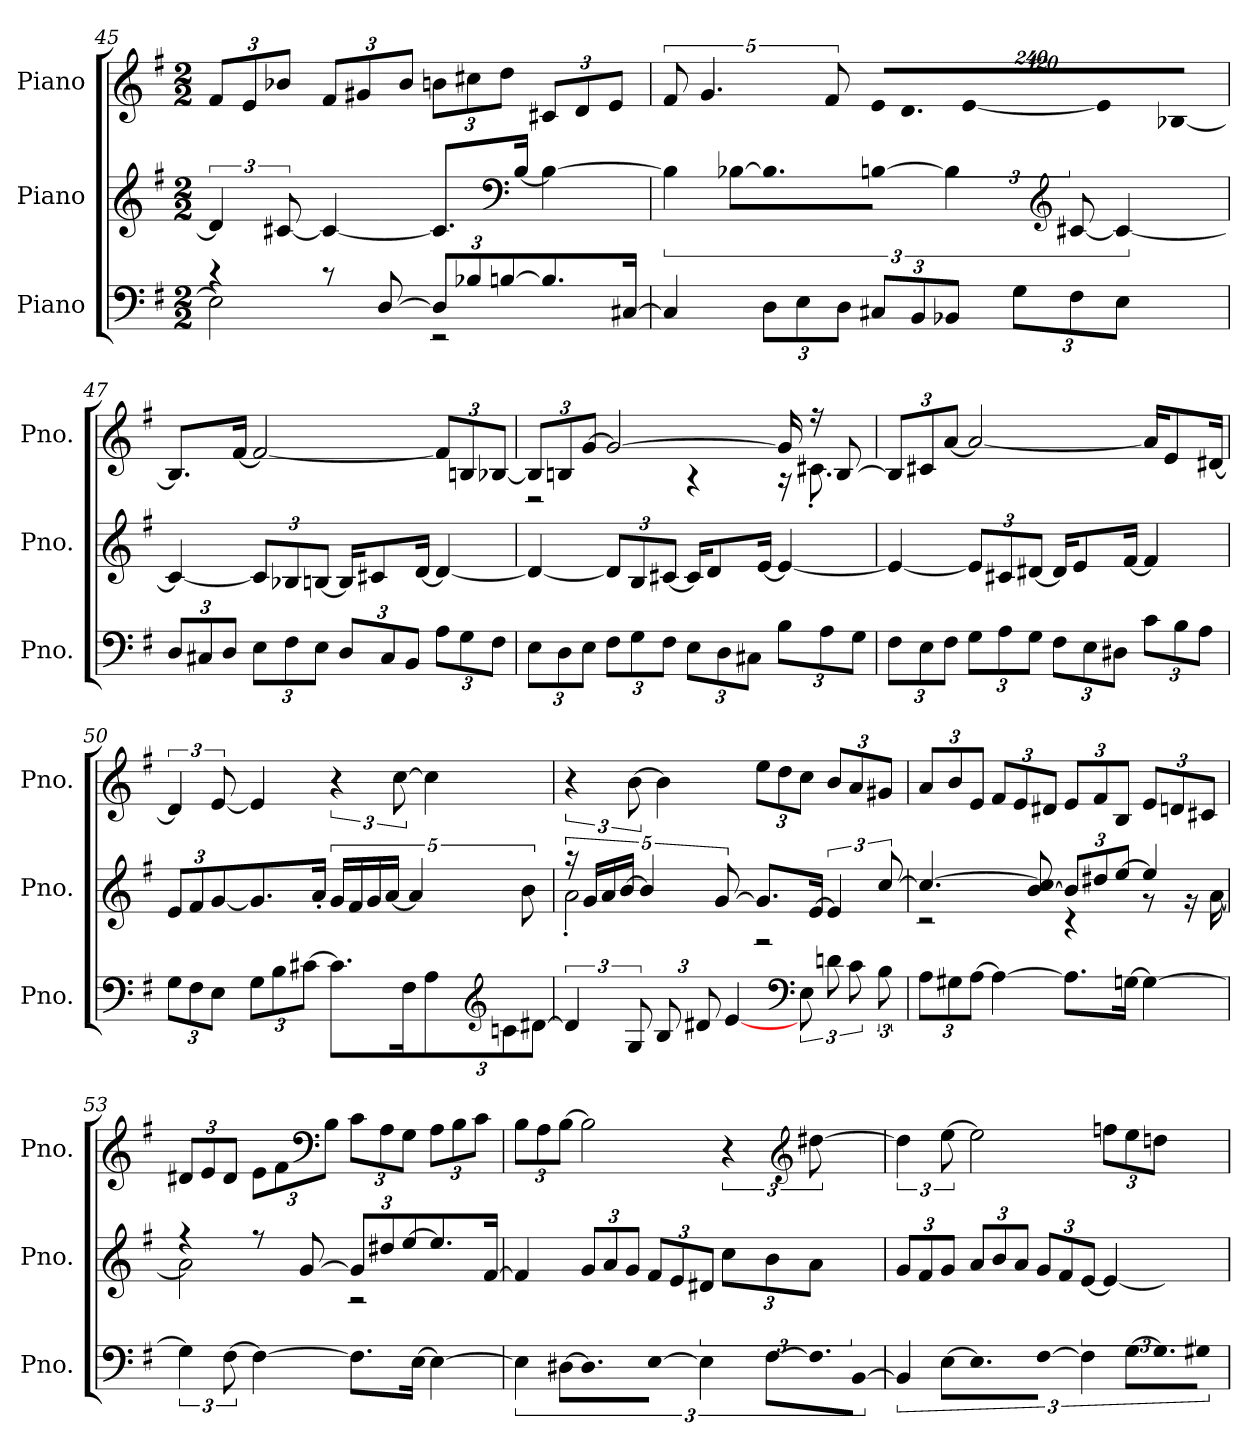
**kern	**kern	**kern
*part3	*part2	*part1
*staff3	*staff2	*staff1
*I"Piano	*I"Piano	*I"Piano
*I'Pno.	*I'Pno.	*I'Pno.
!!LO:PB:g=z
*clefF4	*clefG2	*clefG2
*k[f#]	*k[f#]	*k[f#]
*M2/2	*M2/2	*M2/2
=45	=45	=45
*^	*	*
*	*	*	*Xbrackettup
4r	2E\]	6d/]	12f#/L
.	.	.	12e/
.	.	[12c#X/	12b-X/J
8r	.	4c#/_	12f#/L
.	.	.	12g#X/
[8D/	.	.	.
.	.	.	12b-/J
*Xbrackettup	*	*	*
12D/L]	2r	8.c#/L]	12bn\L
12B-X/	.	.	12cc#X\
[12Bn/	.	.	12dd\J
*	*	*clefF4	*
.	.	[16B/Jk	.
8.B/]	.	4B\_	12c#X/L
.	.	.	12d/
.	.	.	12e/J
[16C#X/Jk	.	.	.
*v	*v	*	*
=46	=46	=46
*	*	*brackettup
4C#/]	6B\]	10f#/
.	.	5.g/
.	[12B-X\L	.
12D\L	8.B-\]	.
12E\	.	.
.	.	10f#/
12D\J	.	.
.	[16Bn\Jk	.
*	*	*Xbrackettup
!	!	!LO:N:vis=16
12C#X/L	6B\]	1920%137e/LL
!	!	!LO:N:vis=16.
.	.	960%103d/
12BB/	.	.
*	*clefG2	*
12BB-X/J	[12c#X/	.
!	!	!LO:N:vis=32
.	.	[640%23e/JK
!	!	!LO:N:vis=16%9
.	.	640%137e/]
12G\L	4c#/_	.
12F#\	.	.
12E\J	.	.
!	!	!LO:N:vis=16
.	.	[1920%137B-X/Jk
!!LO:LB:g=z
=47	=47	=47
12D/L	4c#/_	8.B-/L]
12C#X/	.	.
12D/J	.	.
.	.	[16f#/Jk
*	*Xbrackettup	*
12E\L	12c#/L]	2f#/_
12F#\	12B-X/	.
12E\J	[12Bn/J	.
12D/L	16B/KL]	.
.	8c#X/	.
12C#/	.	.
12BB/J	.	.
.	[16d/Jk	.
12A\L	4d/_	12f#/L]
12G\	.	12Bn/
12F#\J	.	[12B-X/J
=48	=48	=48
*	*	*^
12E\L	4d/_	12B-/L]	2r
12D\	.	12Bn/	.
12E\J	.	[12g/J	.
12F#\L	12d/L]	2g/_	.
12G\	12B/	.	.
12F#\J	[12c#X/J	.	.
12E\L	16c#/KL]	.	4r
.	8d/	.	.
12D\	.	.	.
12C#X\J	.	.	.
.	[16e/Jk	.	.
12B\L	4e/_	16g/]	16r
.	.	16r	8.c#X'\
12A\	.	.	.
.	.	[8B/	.
12G\J	.	.	.
*	*	*v	*v
!!LO:LB:g=z
=49	=49	=49
12F#\L	4e/_	12B/L]
12E\	.	12c#X/
12F#\J	.	[12a/J
12G\L	12e/L]	2a/_
12A\	12c#X/	.
12G\J	[12d#X/J	.
12F#\L	16d#/KL]	.
.	8e/	.
12E\	.	.
12D#X\J	.	.
.	[16f#/Jk	.
12c\L	4f#/]	16a/KL]
.	.	8e/
12B\	.	.
12A\J	.	.
.	.	[16d#X/Jk
=50	=50	=50
*	*	*brackettup
12G\L	12e/L	6d#/]
12F#\	12f#/	.
12E\J	[12g/	[12e/
12G\L	8.g/]	4e/]
12B\	.	.
[12c#X\J	.	.
.	16a'/Jk	.
*	*brackettup	*
8.c#\L]	20g/LL	6r
.	20f#/	.
.	20g/	.
.	[20a/JJ	.
.	.	[12cc\
16F#\K	.	.
.	5a/]	.
12A\	.	4cc\]
*clefG2	*	*
12cn\	.	.
.	10b\	.
[12d#X\J	.	.
!!LO:LB:g=z
=51	=51	=51
*brackettup	*	*
*	*^	*
6d#/]	20r	2a'\	6r
.	20g/LL	.	.
.	20a/	.	.
.	[20b/JJ	.	.
12G/	.	.	[12b\
.	5b/]	.	.
*Xbrackettup	*	*	*
12B/L	.	.	4b\]
12d#X/	.	.	.
.	[10g/	.	.
[4e/	.	.	.
*	*	*	*Xbrackettup
.	8.g/L]	2r	12ee\L
.	.	.	12dd\
*clefF4	*	*	*
*brackettup	*	*	*
12E\	.	.	12cc\J
.	[16e/Jk	.	.
12dn\L	6e/]	.	12b/L
12c\	.	.	12a/
12B\J	[12cc/	.	12g#X/J
=52	=52	=52	=52
*Xbrackettup	*	*	*
12A\L	4.cc/_	2r	12a/L
12G#X\	.	.	12b/
[12A\J	.	.	12e/J
4A\_	.	.	12f#/L
.	.	.	12e/
.	[8b/ 8cc/]	.	.
.	.	.	12d#X/J
*	*Xbrackettup	*	*
8.A\L]	12b/L]	4r	12e/L
.	12dd#X/	.	12f#/
.	[12ee/J	.	12B/J
[16Gn\Jk	.	.	.
4G\_	4ee/]	8r	12e/L
.	.	.	12dn/
.	.	16r	.
.	.	.	12c#X/J
.	.	[16a\	.
!!LO:PB:g=z
=53	=53	=53	=53
*brackettup	*	*	*
6G\]	4r	2a\]	12d#X/L
.	.	.	12e/
[12F#\	.	.	12d#/J
4F#\_	8r	.	12e\L
.	.	.	12f#\
.	[8g/	.	.
*	*	*	*clefF4
.	.	.	12B\J
8.F#\L]	12g/L]	2r	12c\L
.	12dd#X/	.	12A\
.	[12ee/	.	12G\J
[16E\Jk	.	.	.
4E\_	8.ee/]	.	12A\L
.	.	.	12B\
.	.	.	12c\J
.	[16f#/Jk	.	.
*	*v	*v	*
=54	=54	=54
6E\]	4f#/]	12B\L
.	.	12A\
[12D#X\L	.	[12B\J
8.D#\]	12g/L	2B\]
.	12a/	.
.	12g/J	.
[16E\Jk	.	.
6E\]	12f#/L	.
.	12e/	.
[12F#\L	12d#X/J	.
*	*	*brackettup
8.F#\]	12cc\L	6r
.	12b\	.
*	*	*clefG2
.	12a\J	[12dd#X\
[16BB\Jk	.	.
!!LO:LB:g=z
=55	=55	=55
6BB/]	12g/L	6dd#\]
.	12f#/	.
[12E\L	12g/J	[12ee\
8.E\]	12a/L	2ee\]
.	12b/	.
.	12a/J	.
[16F#\Jk	.	.
6F#\]	12g/L	.
.	12f#/	.
[12G\L	[12e/J	.
*	*	*Xbrackettup
8.G\]	4e/_	12ffn\L
.	.	12ee\
.	.	12ddn\J
[16G#X\Jk	.	.
=	=	=
*-	*-	*-
